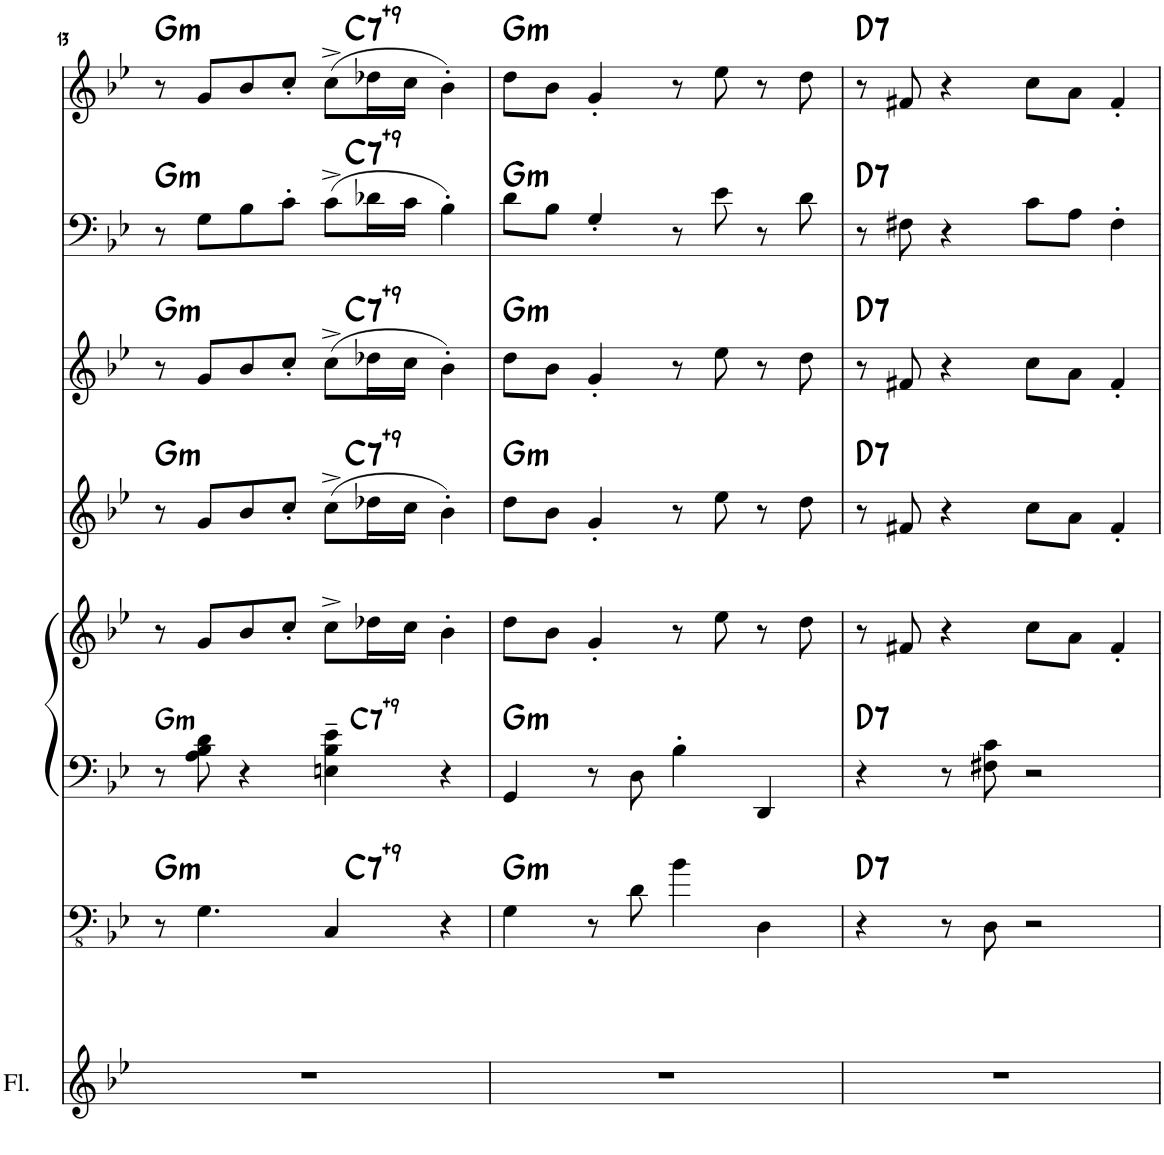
**kern	**kern	**harte	**kern	**kern	**harte	**kern	**harte	**kern	**harte	**kern	**harte	**kern	**harte
*part7	*part6	*part6	*part5	*part5	*part5	*part4	*part4	*part3	*part3	*part2	*part2	*part1	*part1
*staff8	*staff7	*	*staff6	*staff5	*	*staff4	*	*staff3	*	*staff2	*	*staff1	*
*I"Flute	*I"Dr/Bs	*	*I"Pn	*	*	*I"Eb	*	*I"Bb	*	*I"C Ba	*	*I"C Tre	*
*I'Fl.	*	*	*	*	*	*	*	*	*	*	*	*	*
!!LO:PB:g=z
*clefG2	*clefFv4	*	*clefF4	*clefG2	*	*clefG2	*	*clefG2	*	*clefF4	*	*clefG2	*
*	*	*	*	*	*	*ITrd5c9	*	*ITrd1c2	*	*	*	*	*
*k[b-e-]	*k[b-e-]	*	*k[b-e-]	*k[b-e-]	*	*k[b-e-]	*	*k[b-e-]	*	*k[b-e-]	*	*k[b-e-]	*
*M2/2	*M2/2	*	*M2/2	*M2/2	*	*M2/2	*	*M2/2	*	*M2/2	*	*M2/2	*
*met(c|)	*met(c|)	*	*met(c|)	*met(c|)	*	*met(c|)	*	*met(c|)	*	*met(c|)	*	*met(c|)	*
=13	=13	=13	=13	=13	=13	=13	=13	=13	=13	=13	=13	=13	=13
!	!	!LO:H:kt=m	!	!	!LO:H:kt=m	!	!LO:H:kt=m	!	!LO:H:kt=m	!	!LO:H:kt=m	!	!LO:H:kt=m
1r	8r	G:min	8r	8r	G:min	8r	G:min	8r	G:min	8r	G:min	8r	G:min
.	4.GG\	.	8A\ 8B-\ 8d\	8g/L	.	8g/L	.	8g/L	.	8G\L	.	8g/L	.
.	.	.	4r	8b-/	.	8b-/	.	8b-/	.	8B-\	.	8b-/	.
.	.	.	.	8cc'/J	.	8cc'/J	.	8cc'/J	.	8c'\J	.	8cc'/J	.
!	!	!LO:H:kt=7	!	!	!LO:H:kt=7	!	!LO:H:kt=7	!	!LO:H:kt=7	!	!LO:H:kt=7	!	!LO:H:kt=7
.	4CC/	C:7(#9)	4En\~ 4B-\~ 4e-\~	8cc^\L	C:7(#9)	(8cc^\L	C:7(#9)	(8cc^\L	C:7(#9)	(8c^\L	C:7(#9)	(8cc^\L	C:7(#9)
.	.	.	.	16dd-X\L	.	16dd-X\L	.	16dd-X\L	.	16d-X\L	.	16dd-X\L	.
.	.	.	.	16cc\JJ	.	16cc\JJ	.	16cc\JJ	.	16c\JJ	.	16cc\JJ	.
.	4r	.	4r	4b-'\	.	4b-'\)	.	4b-'\)	.	4B-'\)	.	4b-'\)	.
=14	=14	=14	=14	=14	=14	=14	=14	=14	=14	=14	=14	=14	=14
!	!	!LO:H:kt=m	!	!	!LO:H:kt=m	!	!LO:H:kt=m	!	!LO:H:kt=m	!	!LO:H:kt=m	!	!LO:H:kt=m
1r	4GG\	G:min	4GG/	8dd\L	G:min	8dd\L	G:min	8dd\L	G:min	8d\L	G:min	8dd\L	G:min
.	.	.	.	8b-\J	.	8b-\J	.	8b-\J	.	8B-\J	.	8b-\J	.
.	8r	.	8r	4g'/	.	4g'/	.	4g'/	.	4G'/	.	4g'/	.
.	8D\	.	8D\	.	.	.	.	.	.	.	.	.	.
.	4B-\	.	4B-'\	8r	.	8r	.	8r	.	8r	.	8r	.
.	.	.	.	8ee-\	.	8ee-\	.	8ee-\	.	8e-\	.	8ee-\	.
.	4DD\	.	4DD/	8r	.	8r	.	8r	.	8r	.	8r	.
.	.	.	.	8dd\	.	8dd\	.	8dd\	.	8d\	.	8dd\	.
=15	=15	=15	=15	=15	=15	=15	=15	=15	=15	=15	=15	=15	=15
!	!	!LO:H:kt=7	!	!	!LO:H:kt=7	!	!LO:H:kt=7	!	!LO:H:kt=7	!	!LO:H:kt=7	!	!LO:H:kt=7
1r	4r	D:7	4r	8r	D:7	8r	D:7	8r	D:7	8r	D:7	8r	D:7
.	.	.	.	8f#X/	.	8f#X/	.	8f#X/	.	8F#X\	.	8f#X/	.
.	8r	.	8r	4r	.	4r	.	4r	.	4r	.	4r	.
.	8DD\	.	8F#X\ 8c\	.	.	.	.	.	.	.	.	.	.
.	2r	.	2r	8cc\L	.	8cc\L	.	8cc\L	.	8c\L	.	8cc\L	.
.	.	.	.	8a\J	.	8a\J	.	8a\J	.	8A\J	.	8a\J	.
.	.	.	.	4f#'/	.	4f#'/	.	4f#'/	.	4F#'\	.	4f#'/	.
=	=	=	=	=	=	=	=	=	=	=	=	=	=
*-	*-	*-	*-	*-	*-	*-	*-	*-	*-	*-	*-	*-	*-
